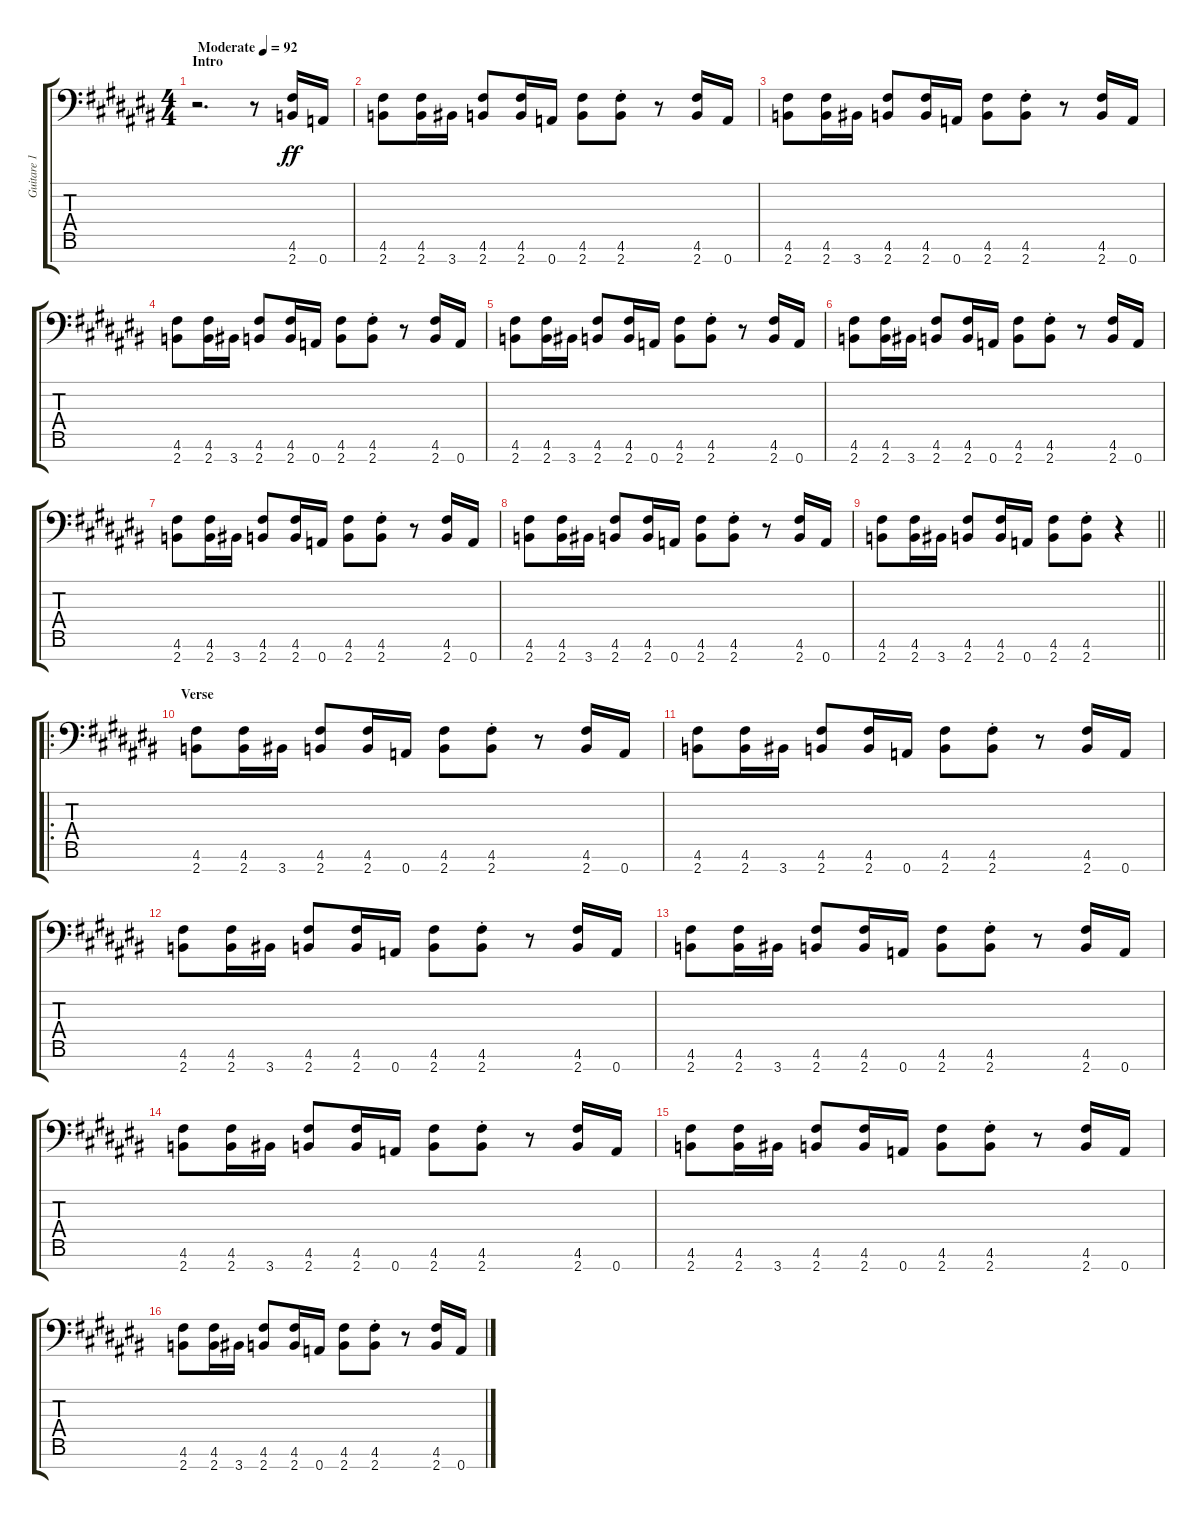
\track ("Guitare 1" "Guitare 1") {instrument overdrivenguitar}
\staff {score tabs}
\tuning (D4 A3 F3 C3 G2 D2 A1) {hide}
\ts (4 4)
\section ("" "Intro")
\tempo (92 "Moderate")
\clef f4
\ks c#
r.2{d dy ff instrument overdrivenguitar} r.8 (4.6 2.7).16 0.7.16 |
(4.6 2.7).8 (4.6 2.7).16 3.7.16 (4.6 2.7).8 (4.6 2.7).16 0.7.16 (4.6 2.7).8 (4.6{st} 2.7{st}).8 r.8 (4.6 2.7).16 0.7.16 |
(4.6 2.7).8 (4.6 2.7).16 3.7.16 (4.6 2.7).8 (4.6 2.7).16 0.7.16 (4.6 2.7).8 (4.6{st} 2.7{st}).8 r.8 (4.6 2.7).16 0.7.16 |
(4.6 2.7).8 (4.6 2.7).16 3.7.16 (4.6 2.7).8 (4.6 2.7).16 0.7.16 (4.6 2.7).8 (4.6{st} 2.7{st}).8 r.8 (4.6 2.7).16 0.7.16 |
(4.6 2.7).8 (4.6 2.7).16 3.7.16 (4.6 2.7).8 (4.6 2.7).16 0.7.16 (4.6 2.7).8 (4.6{st} 2.7{st}).8 r.8 (4.6 2.7).16 0.7.16 |
(4.6 2.7).8 (4.6 2.7).16 3.7.16 (4.6 2.7).8 (4.6 2.7).16 0.7.16 (4.6 2.7).8 (4.6{st} 2.7{st}).8 r.8 (4.6 2.7).16 0.7.16 |
(4.6 2.7).8 (4.6 2.7).16 3.7.16 (4.6 2.7).8 (4.6 2.7).16 0.7.16 (4.6 2.7).8 (4.6{st} 2.7{st}).8 r.8 (4.6 2.7).16 0.7.16 |
(4.6 2.7).8 (4.6 2.7).16 3.7.16 (4.6 2.7).8 (4.6 2.7).16 0.7.16 (4.6 2.7).8 (4.6{st} 2.7{st}).8 r.8 (4.6 2.7).16 0.7.16 |
\barLineRight lightlight
(4.6 2.7).8 (4.6 2.7).16 3.7.16 (4.6 2.7).8 (4.6 2.7).16 0.7.16 (4.6 2.7).8 (4.6{st} 2.7{st}).8 r.4 |
\ro
\section ("" "Verse")
(4.6 2.7).8 (4.6 2.7).16 3.7.16 (4.6 2.7).8 (4.6 2.7).16 0.7.16 (4.6 2.7).8 (4.6{st} 2.7{st}).8 r.8 (4.6 2.7).16 0.7.16 |
(4.6 2.7).8 (4.6 2.7).16 3.7.16 (4.6 2.7).8 (4.6 2.7).16 0.7.16 (4.6 2.7).8 (4.6{st} 2.7{st}).8 r.8 (4.6 2.7).16 0.7.16 |
(4.6 2.7).8 (4.6 2.7).16 3.7.16 (4.6 2.7).8 (4.6 2.7).16 0.7.16 (4.6 2.7).8 (4.6{st} 2.7{st}).8 r.8 (4.6 2.7).16 0.7.16 |
(4.6 2.7).8 (4.6 2.7).16 3.7.16 (4.6 2.7).8 (4.6 2.7).16 0.7.16 (4.6 2.7).8 (4.6{st} 2.7{st}).8 r.8 (4.6 2.7).16 0.7.16 |
(4.6 2.7).8 (4.6 2.7).16 3.7.16 (4.6 2.7).8 (4.6 2.7).16 0.7.16 (4.6 2.7).8 (4.6{st} 2.7{st}).8 r.8 (4.6 2.7).16 0.7.16 |
(4.6 2.7).8 (4.6 2.7).16 3.7.16 (4.6 2.7).8 (4.6 2.7).16 0.7.16 (4.6 2.7).8 (4.6{st} 2.7{st}).8 r.8 (4.6 2.7).16 0.7.16 |
(4.6 2.7).8 (4.6 2.7).16 3.7.16 (4.6 2.7).8 (4.6 2.7).16 0.7.16 (4.6 2.7).8 (4.6{st} 2.7{st}).8 r.8 (4.6 2.7).16 0.7.16
